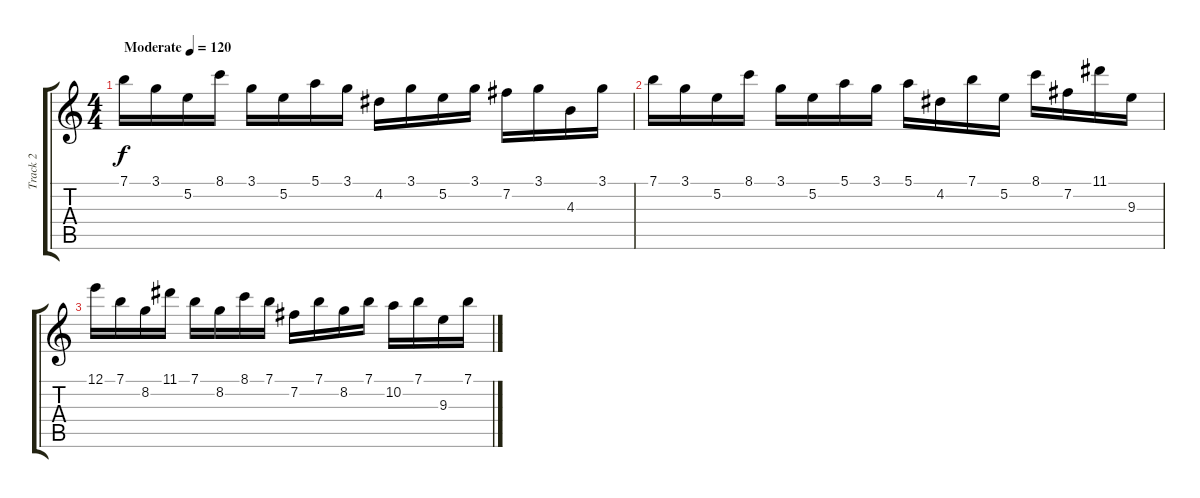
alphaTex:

\track ("Track 2" "Track 2") {instrument overdrivenguitar}
\staff {score tabs}
\tuning (E4 B3 G3 D3 A2 E2) {hide}
\ts (4 4)
\tempo (120 "Moderate")
\clef g2
\ks c
7.1.16{dy f instrument overdrivenguitar} 3.1.16 5.2.16 8.1.16 3.1.16 5.2.16 5.1.16 3.1.16 4.2.16 3.1.16 5.2.16 3.1.16 7.2.16 3.1.16 4.3.16 3.1.16 |
7.1.16 3.1.16 5.2.16 8.1.16 3.1.16 5.2.16 5.1.16 3.1.16 5.1.16 4.2.16 7.1.16 5.2.16 8.1.16 7.2.16 11.1.16 9.3.16 |
12.1.16 7.1.16 8.2.16 11.1.16 7.1.16 8.2.16 8.1.16 7.1.16 7.2.16 7.1.16 8.2.16 7.1.16 10.2.16 7.1.16 9.3.16 7.1.16
